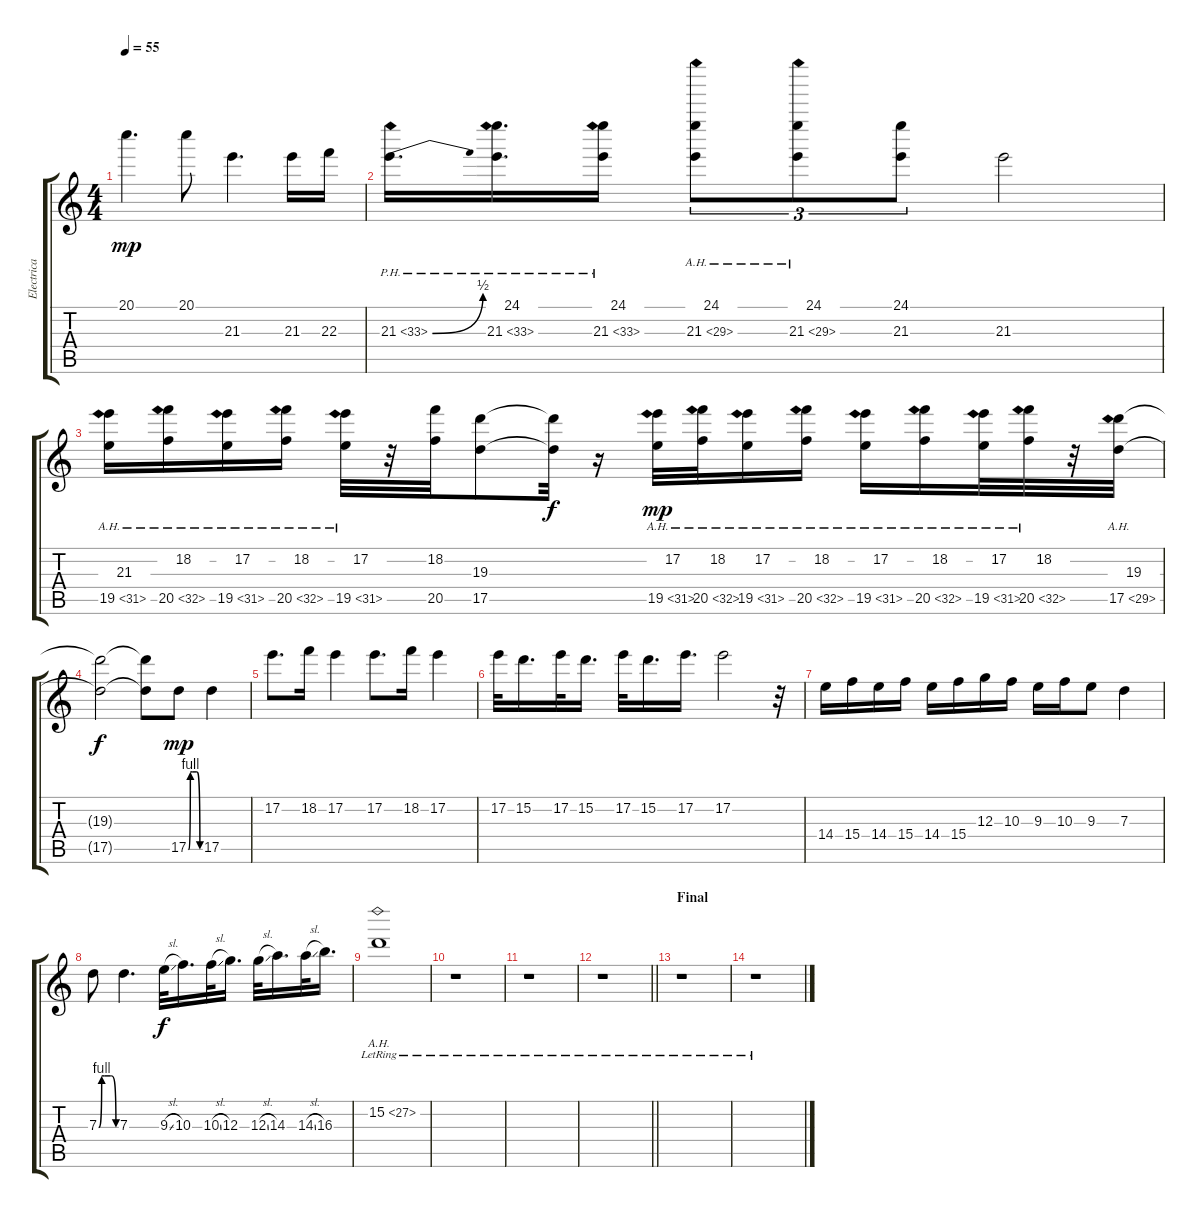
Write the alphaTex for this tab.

\track ("Electrica" "Electrica") {instrument overdrivenguitar}
\staff {score tabs}
\tuning (E4 B3 G3 D3 A2 E2) {hide}
\ts (4 4)
\tempo 55
\clef g2
\ks c
20.1.4{d dy mp} 20.1.8 21.3.4{d} 21.3.16 22.3.16 |
21.3{be (bend 0 0 60 2) ph 12}.16{d} (24.1 21.3{ph 12}).16{d} (24.1 21.3{ph 12}).16 (24.1 21.3{ah 8}).8{tu (3 2)} (24.1 21.3{ah 8}).8{tu (3 2)} (24.1 21.3).8{tu (3 2)} 21.3.2 |
(21.3 19.5{ah 12}).16 (18.2 20.5{ah 12}).16 (17.2 19.5{ah 12}).16 (18.2 20.5{ah 12}).16 (17.2 19.5{ah 12}).32 r.32 (18.2 20.5).32 (19.3 17.5).8 (19.3{t} 17.5{t}).32{dy f} r.16 (17.2 19.5{ah 12}).32{dy mp} (18.2 20.5{ah 12}).32 (17.2 19.5{ah 12}).16 (18.2 20.5{ah 12}).16 (17.2 19.5{ah 12}).16 (18.2 20.5{ah 12}).16 (17.2 19.5{ah 12}).32 (18.2 20.5{ah 12}).32 r.32 (19.3 17.5{ah 12}).32 |
(19.3{t} 17.5{t}).2{dy f} (19.3{t} 17.5{t}).8 17.5{be (custom 0 0 10 4 20 4 44 4 60 0)}.8{dy mp} 17.5.4 |
17.2.8{d} 18.2.16 17.2.4 17.2.8{d} 18.2.16 17.2.4 |
17.2.32 15.2.16{d} 17.2.32 15.2.16{d} 17.2.32 15.2.16{d} 17.2.16{d} 17.2.2 r.32 |
14.4.16 15.4.16 14.4.16 15.4.16 14.4.16 15.4.16 12.3.16 10.3.16 9.3.16 10.3.16 9.3.8 7.3.4 |
7.3{be (custom 0 0 10 4 20 4 40 4 45 4 60 0)}.8 7.3.4{d} 9.3{sl}.32{dy f} 10.3.16{d} 10.3{sl}.32 12.3.16{d} 12.3{sl}.32 14.3.16{d} 14.3{sl}.32 16.3.16{d} |
15.2{ah 12 lr}.1{volume 4} |
r.1 |
r.1 |
\barLineRight lightlight
r.1 |
\section ("" "Final")
r.1 |
r.1
